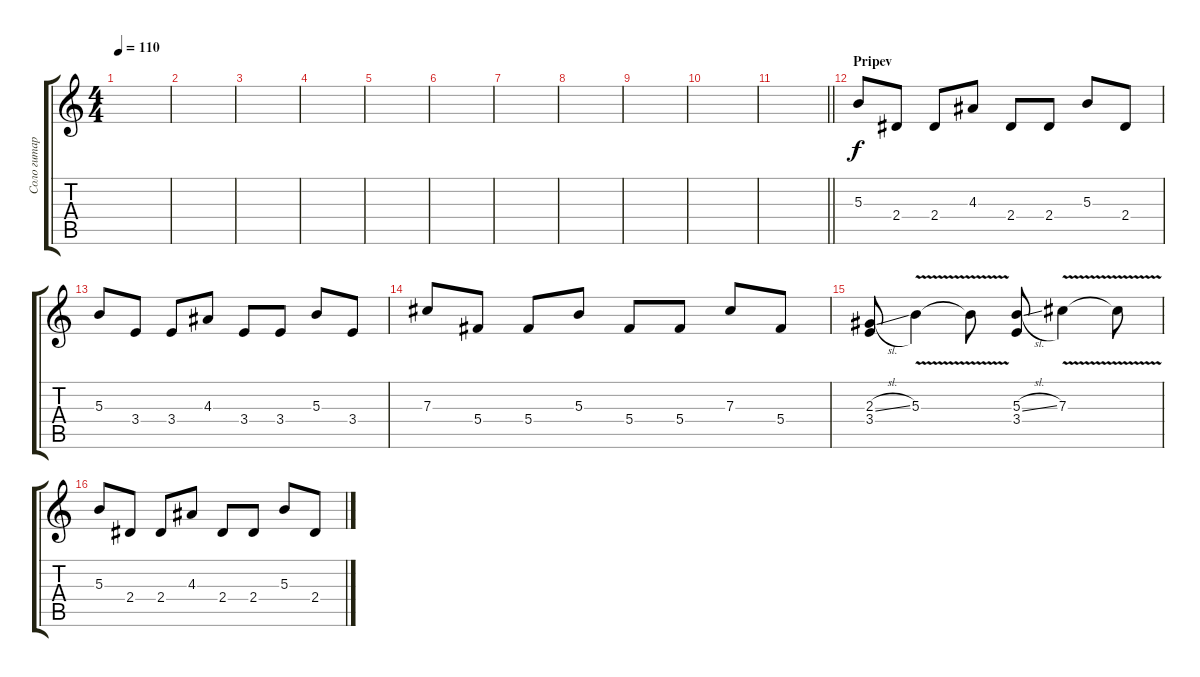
\track ("Соло гитара Листр" "Соло гитар") {instrument overdrivenguitar}
\staff {score tabs}
\tuning (Eb4 Bb3 Gb3 Db3 Ab2 Eb2) {hide}
\ts (4 4)
\tempo 110
\clef g2
\ks c
|
|
|
|
|
|
|
|
|
|
\barLineRight lightlight
|
\section ("" "Pripev")
5.3.8 2.4.8 2.4.8 4.3.8 2.4.8 2.4.8 5.3.8 2.4.8 |
5.3.8 3.4.8 3.4.8 4.3.8 3.4.8 3.4.8 5.3.8 3.4.8 |
7.3.8 5.4.8 5.4.8 5.3.8 5.4.8 5.4.8 7.3.8 5.4.8 |
(2.3{sl} 3.4).8 5.3{v}.4 5.3{t}.8 (5.3{sl} 3.4).8 7.3{v}.4 7.3{t}.8 |
5.3.8 2.4.8 2.4.8 4.3.8 2.4.8 2.4.8 5.3.8 2.4.8
